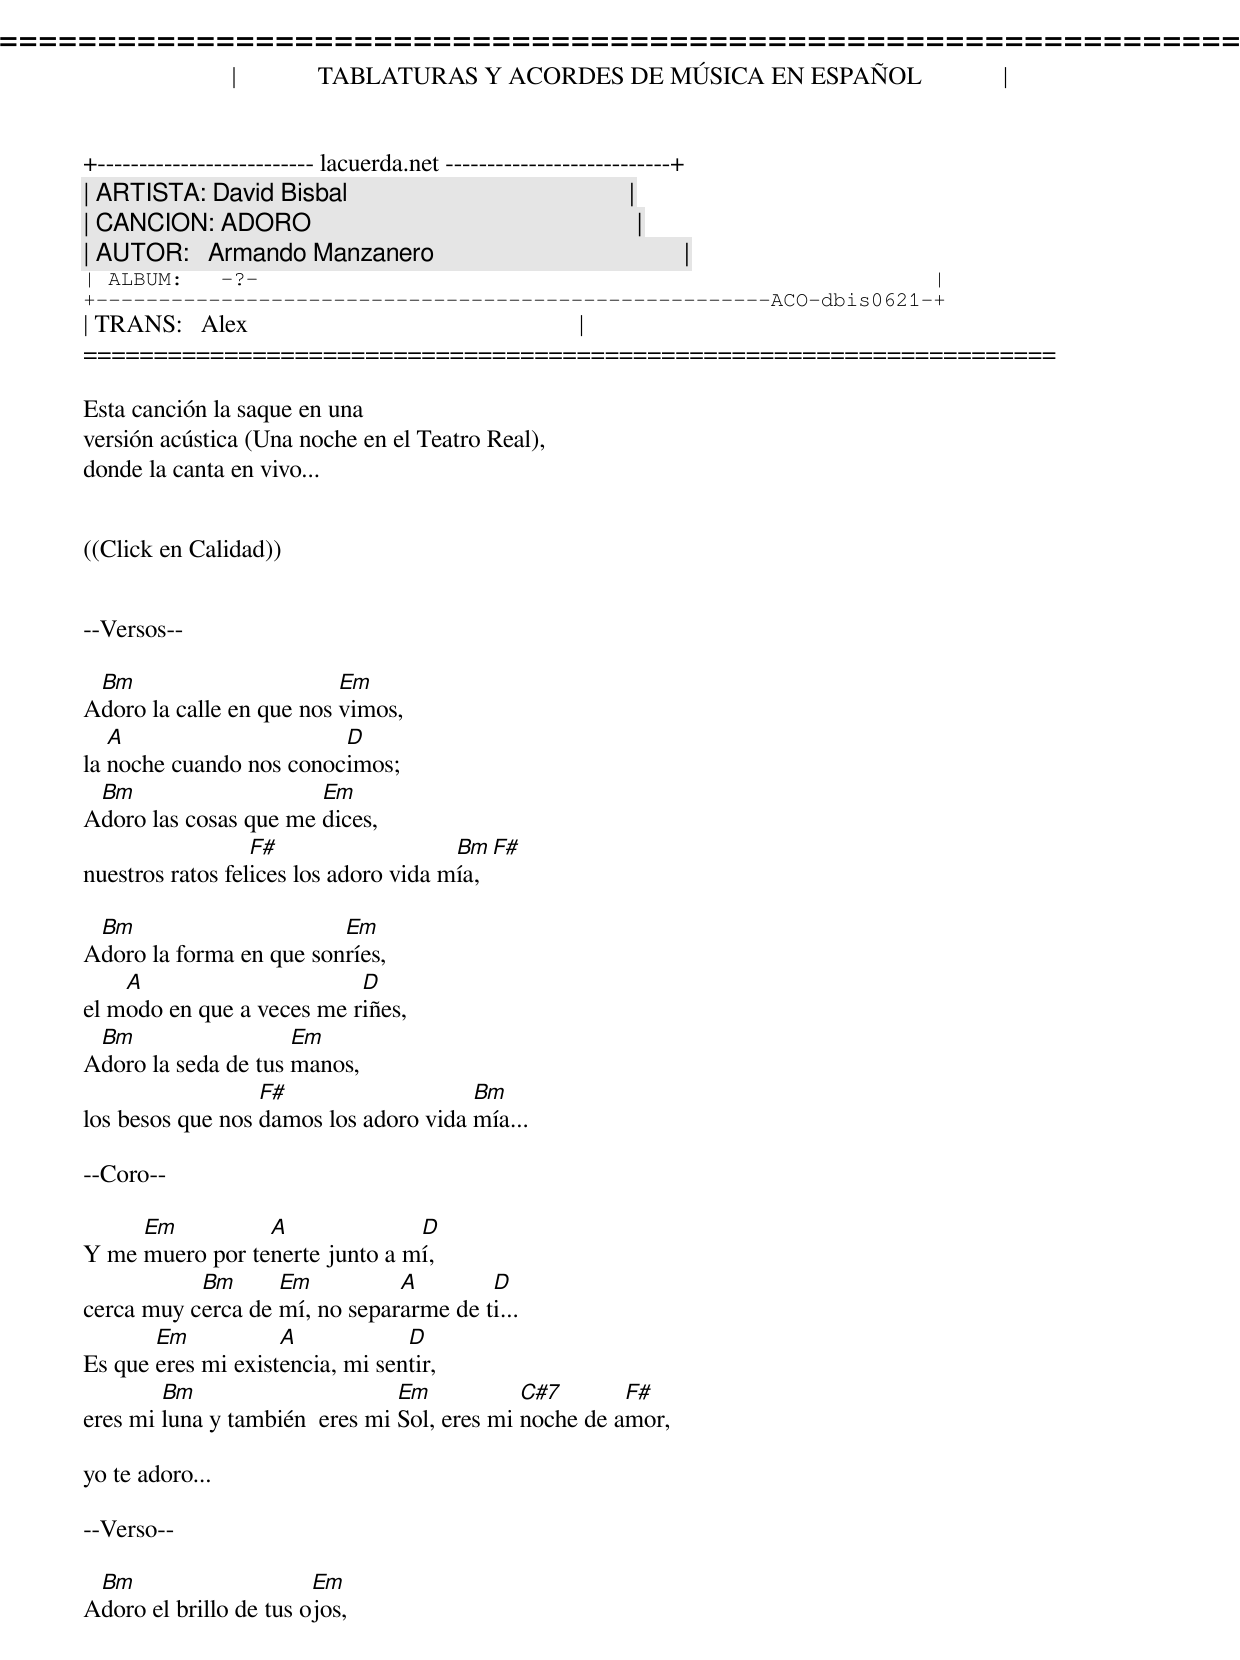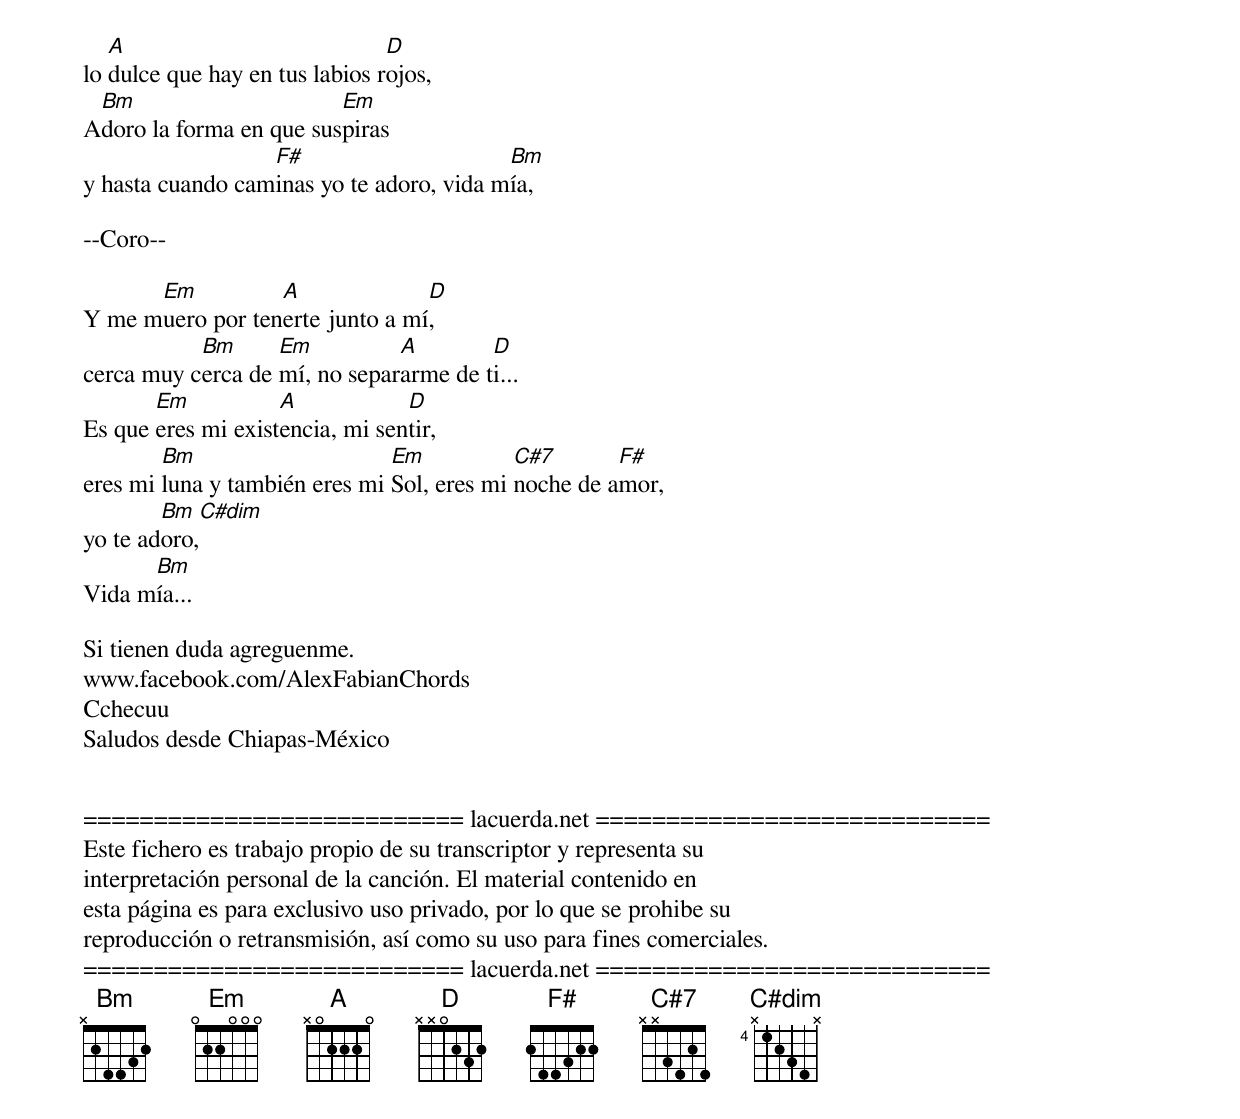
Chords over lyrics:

=====================================================================
|             TABLATURAS Y ACORDES DE MÚSICA EN ESPAÑOL             |
+-------------------------- lacuerda.net ---------------------------+
| ARTISTA: David Bisbal                                             |
| CANCION: ADORO                                                    |
| AUTOR:   Armando Manzanero                                        |
| ALBUM:   -?-                                                      |
+------------------------------------------------------ACO-dbis0621-+
| TRANS:   Alex                                                     |
=====================================================================

Esta canción la saque en una
versión acústica (Una noche en el Teatro Real),
donde la canta en vivo...


((Click en Calidad))


--Versos--

 Bm                       Em
Adoro la calle en que nos vimos,
   A                     D
la noche cuando nos conocimos;
 Bm                    Em
Adoro las cosas que me dices,
                  F#                   Bm   F#
nuestros ratos felices los adoro vida mía,

 Bm                      Em
Adoro la forma en que sonríes,
    A                      D
el modo en que a veces me riñes,
 Bm                  Em
Adoro la seda de tus manos,
                  F#                   Bm
los besos que nos damos los adoro vida mía...

--Coro--

     Em          A              D
Y me muero por tenerte junto a mí,
           Bm      Em          A        D
cerca muy cerca de mí, no separarme de ti...
       Em           A            D
Es que eres mi existencia, mi sentir,
        Bm                      Em           C#7       F#
eres mi luna y también  eres mi Sol, eres mi noche de amor,

yo te adoro...

--Verso--

 Bm                     Em
Adoro el brillo de tus ojos,
   A                            D
lo dulce que hay en tus labios rojos,
 Bm                      Em
Adoro la forma en que suspiras
                  F#                      Bm
y hasta cuando caminas yo te adoro, vida mía,

--Coro--

      Em          A              D
Y me muero por tenerte junto a mí,
           Bm      Em          A        D
cerca muy cerca de mí, no separarme de ti...
       Em           A            D
Es que eres mi existencia, mi sentir,
        Bm                     Em           C#7       F#
eres mi luna y también eres mi Sol, eres mi noche de amor,
        Bm    C#dim
yo te adoro,
      Bm
Vida mía...

Si tienen duda agreguenme.
www.facebook.com/AlexFabianChords
Cchecuu
Saludos desde Chiapas-México


=========================== lacuerda.net ============================
Este fichero es trabajo propio de su transcriptor y representa su
interpretación personal de la canción. El material contenido en
esta página es para exclusivo uso privado, por lo que se prohibe su
reproducción o retransmisión, así como su uso para fines comerciales.
=========================== lacuerda.net ============================
